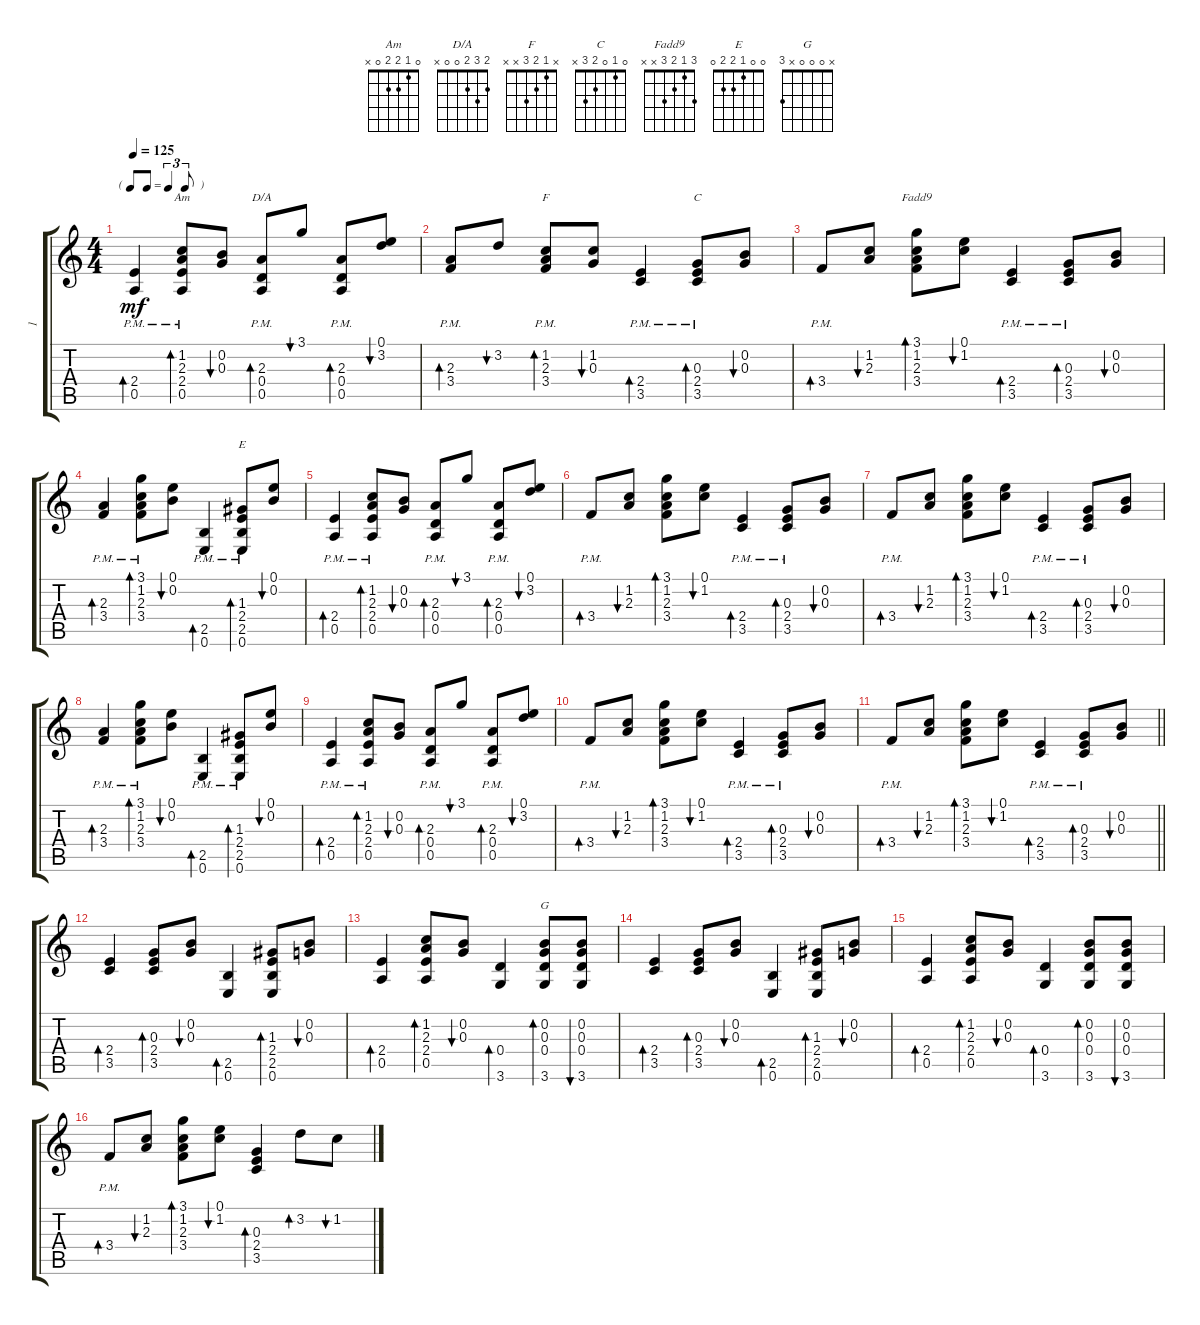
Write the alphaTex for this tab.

\track ("1" "1") {instrument overdrivenguitar}
\staff {score tabs}
\tuning (E4 B3 G3 D3 A2 E2) {hide}
\chord ("Am" 0 1 2 2 0 x)
\chord ("D/A" 2 3 2 0 0 x)
\chord ("F" x 1 2 3 x x)
\chord ("C" 0 1 0 2 3 x)
\chord ("Fadd9" 3 1 2 3 x x)
\chord ("E" 0 0 1 2 2 0)
\chord ("G" x 0 0 0 x 3)
\ts (4 4)
\tf triplet8th
\tempo 125
\clef g2
\ks c
(2.4{pm} 0.5{pm}).4{bd 30 dy mf} (1.2{pm} 2.3{pm} 2.4{pm} 0.5{pm}).8{bd 30 ch "Am"} (0.2 0.3).8{bu 30} (2.3{pm} 0.4{pm} 0.5{pm}).8{bd 30 ch "D/A"} 3.1.8{bu 30} (2.3{pm} 0.4{pm} 0.5{pm}).8{bd 30} (0.1 3.2).8{bu 30} |
(2.3{pm} 3.4{pm}).8{bd 30} 3.2.8{bu 30} (1.2 2.3{pm} 3.4{pm}).8{bd 30 ch "F"} (1.2 0.3).8{bu 30} (2.4{pm} 3.5{pm}).4{bd 30} (0.3{pm} 2.4{pm} 3.5{pm}).8{bd 30 ch "C"} (0.2 0.3).8{bu 30} |
3.4{pm}.8{bd 30} (1.2 2.3).8{bu 30} (3.1 1.2 2.3 3.4).8{bd 30 ch "Fadd9"} (0.1 1.2).8{bu 30} (2.4{pm} 3.5{pm}).4{bd 30} (0.3{pm} 2.4{pm} 3.5{pm}).8{bd 30} (0.2 0.3).8{bu 30} |
(2.3{pm} 3.4{pm}).4{bd 30} (3.1 1.2 2.3{pm} 3.4{pm}).8{bd 30} (0.1 0.2).8{bu 30} (2.5{pm} 0.6{pm}).4{bd 30} (1.3{pm} 2.4{pm} 2.5{pm} 0.6{pm}).8{bd 30 ch "E"} (0.1 0.2).8{bu 30} |
(2.4{pm} 0.5{pm}).4{bd 30} (1.2{pm} 2.3{pm} 2.4{pm} 0.5{pm}).8{bd 30} (0.2 0.3).8{bu 30} (2.3{pm} 0.4{pm} 0.5{pm}).8{bd 30} 3.1.8{bu 30} (2.3{pm} 0.4{pm} 0.5{pm}).8{bd 30} (0.1 3.2).8{bu 30} |
3.4{pm}.8{bd 30} (1.2 2.3).8{bu 30} (3.1 1.2 2.3 3.4).8{bd 30} (0.1 1.2).8{bu 30} (2.4{pm} 3.5{pm}).4{bd 30} (0.3{pm} 2.4{pm} 3.5{pm}).8{bd 30} (0.2 0.3).8{bu 30} |
3.4{pm}.8{bd 30} (1.2 2.3).8{bu 30} (3.1 1.2 2.3 3.4).8{bd 30} (0.1 1.2).8{bu 30} (2.4{pm} 3.5{pm}).4{bd 30} (0.3{pm} 2.4{pm} 3.5{pm}).8{bd 30} (0.2 0.3).8{bu 30} |
(2.3{pm} 3.4{pm}).4{bd 30} (3.1 1.2 2.3{pm} 3.4{pm}).8{bd 30} (0.1 0.2).8{bu 30} (2.5{pm} 0.6{pm}).4{bd 30} (1.3{pm} 2.4{pm} 2.5{pm} 0.6{pm}).8{bd 30} (0.1 0.2).8{bu 30} |
(2.4{pm} 0.5{pm}).4{bd 30} (1.2{pm} 2.3{pm} 2.4{pm} 0.5{pm}).8{bd 30} (0.2 0.3).8{bu 30} (2.3{pm} 0.4{pm} 0.5{pm}).8{bd 30} 3.1.8{bu 30} (2.3{pm} 0.4{pm} 0.5{pm}).8{bd 30} (0.1 3.2).8{bu 30} |
3.4{pm}.8{bd 30} (1.2 2.3).8{bu 30} (3.1 1.2 2.3 3.4).8{bd 30} (0.1 1.2).8{bu 30} (2.4{pm} 3.5{pm}).4{bd 30} (0.3{pm} 2.4{pm} 3.5{pm}).8{bd 30} (0.2 0.3).8{bu 30} |
\barLineRight lightlight
3.4{pm}.8{bd 30} (1.2 2.3).8{bu 30} (3.1 1.2 2.3 3.4).8{bd 30} (0.1 1.2).8{bu 30} (2.4{pm} 3.5{pm}).4{bd 30} (0.3{pm} 2.4{pm} 3.5{pm}).8{bd 30} (0.2 0.3).8{bu 30} |
(2.4 3.5).4{bd 30} (0.3 2.4 3.5).8{bd 30} (0.2 0.3).8{bu 30} (2.5 0.6).4{bd 30} (1.3 2.4 2.5 0.6).8{bd 30} (0.2 0.3).8{bu 30} |
(2.4 0.5).4{bd 30} (1.2 2.3 2.4 0.5).8{bd 30} (0.2 0.3).8{bu 30} (0.4 3.6).4{bd 30} (0.2 0.3 0.4 3.6).8{bd 30 ch "G"} (0.2 0.3 0.4 3.6).8{bu 30} |
(2.4 3.5).4{bd 30} (0.3 2.4 3.5).8{bd 30} (0.2 0.3).8{bu 30} (2.5 0.6).4{bd 30} (1.3 2.4 2.5 0.6).8{bd 30} (0.2 0.3).8{bu 30} |
(2.4 0.5).4{bd 30} (1.2 2.3 2.4 0.5).8{bd 30} (0.2 0.3).8{bu 30} (0.4 3.6).4{bd 30} (0.2 0.3 0.4 3.6).8{bd 30} (0.2 0.3 0.4 3.6).8{bu 30} |
3.4{pm}.8{bd 30} (1.2 2.3).8{bu 30} (3.1 1.2 2.3 3.4).8{bd 30} (0.1 1.2).8{bu 30} (0.3 2.4 3.5).4{bd 30} 3.2.8{bd 30} 1.2.8{bu 30}
